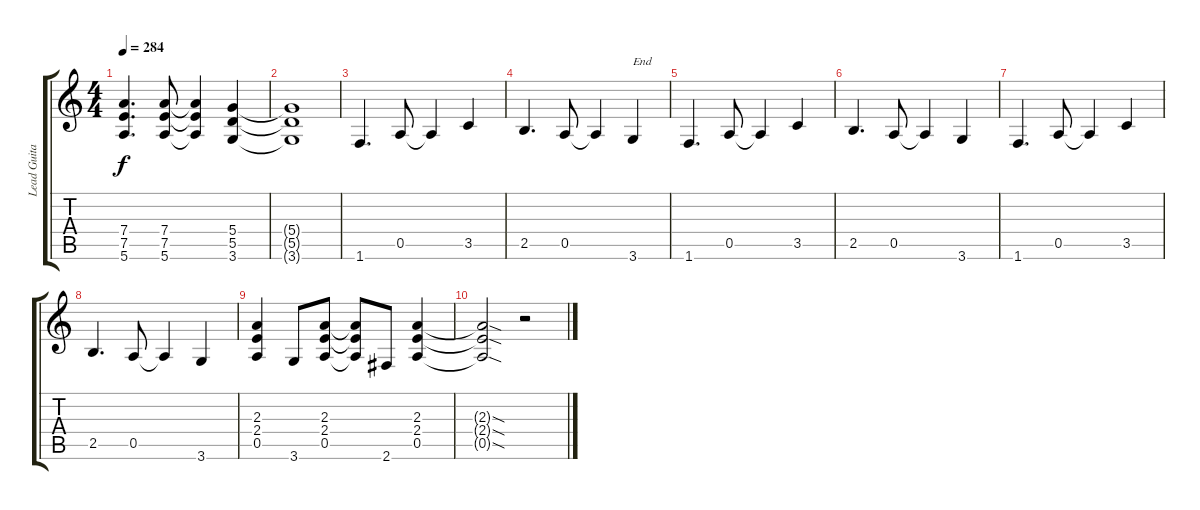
\track ("Lead Guitar 1" "Lead Guita") {instrument overdrivenguitar}
\staff {score tabs}
\tuning (E4 B3 G3 D3 A2 E2) {hide}
\ts (4 4)
\tempo 284
\clef g2
\ks c
(7.4 7.5 5.6).4{d dy f} (7.4 7.5 5.6).8 (7.4{t} 7.5{t} 5.6{t}).4 (5.4 5.5 3.6).4 |
(5.4{t} 5.5{t} 3.6{t}).1 |
1.6.4{d} 0.5.8 0.5{t}.4 3.5.4 |
2.5.4{d} 0.5.8 0.5{t}.4 3.6.4{txt "End"} |
1.6.4{d} 0.5.8 0.5{t}.4 3.5.4 |
2.5.4{d} 0.5.8 0.5{t}.4 3.6.4 |
1.6.4{d} 0.5.8 0.5{t}.4 3.5.4 |
2.5.4{d} 0.5.8 0.5{t}.4 3.6.4 |
(2.3 2.4 0.5).4 3.6.8 (2.3 2.4 0.5).8 (2.3{t} 2.4{t} 0.5{t}).8 2.6.8 (2.3 2.4 0.5).4 |
(2.3{sod t} 2.4{sod t} 0.5{sod t}).2 r.2
